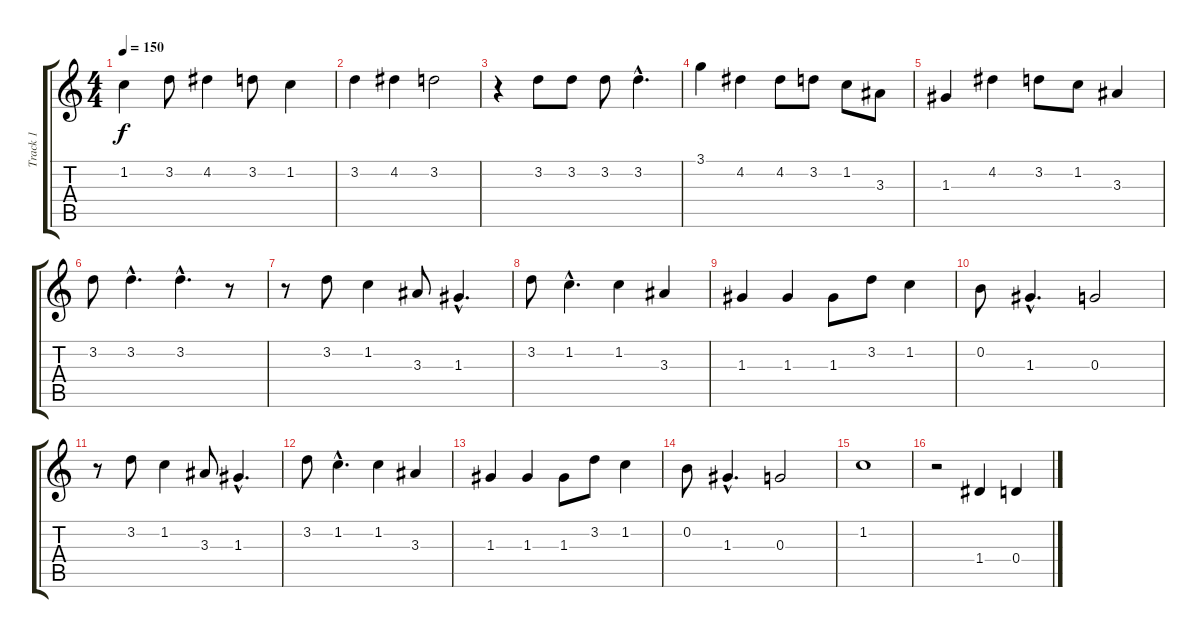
\track ("Track 1" "Track 1") {instrument acousticguitarnylon}
\staff {score tabs}
\tuning (E4 B3 G3 D3 A2 E2) {hide}
\ts (4 4)
\tempo 150
\clef g2
\ks c
1.2.4{dy f} 3.2.8 4.2.4 3.2.8 1.2.4 |
3.2.4 4.2.4 3.2.2 |
r.4 3.2.8 3.2.8 3.2.8 3.2{hac}.4{d} |
3.1.4 4.2.4 4.2.8 3.2.8 1.2.8 3.3.8 |
1.3.4 4.2.4 3.2.8 1.2.8 3.3.4 |
3.2.8 3.2{hac}.4{d} 3.2{hac}.4{d} r.8 |
r.8 3.2.8 1.2.4 3.3.8 1.3{hac}.4{d} |
3.2.8 1.2{hac}.4{d} 1.2.4 3.3.4 |
1.3.4 1.3.4 1.3.8 3.2.8 1.2.4 |
0.2.8 1.3{hac}.4{d} 0.3.2 |
r.8 3.2.8 1.2.4 3.3.8 1.3{hac}.4{d} |
3.2.8 1.2{hac}.4{d} 1.2.4 3.3.4 |
1.3.4 1.3.4 1.3.8 3.2.8 1.2.4 |
0.2.8 1.3{hac}.4{d} 0.3.2 |
1.2.1 |
r.2 1.4.4 0.4.4
